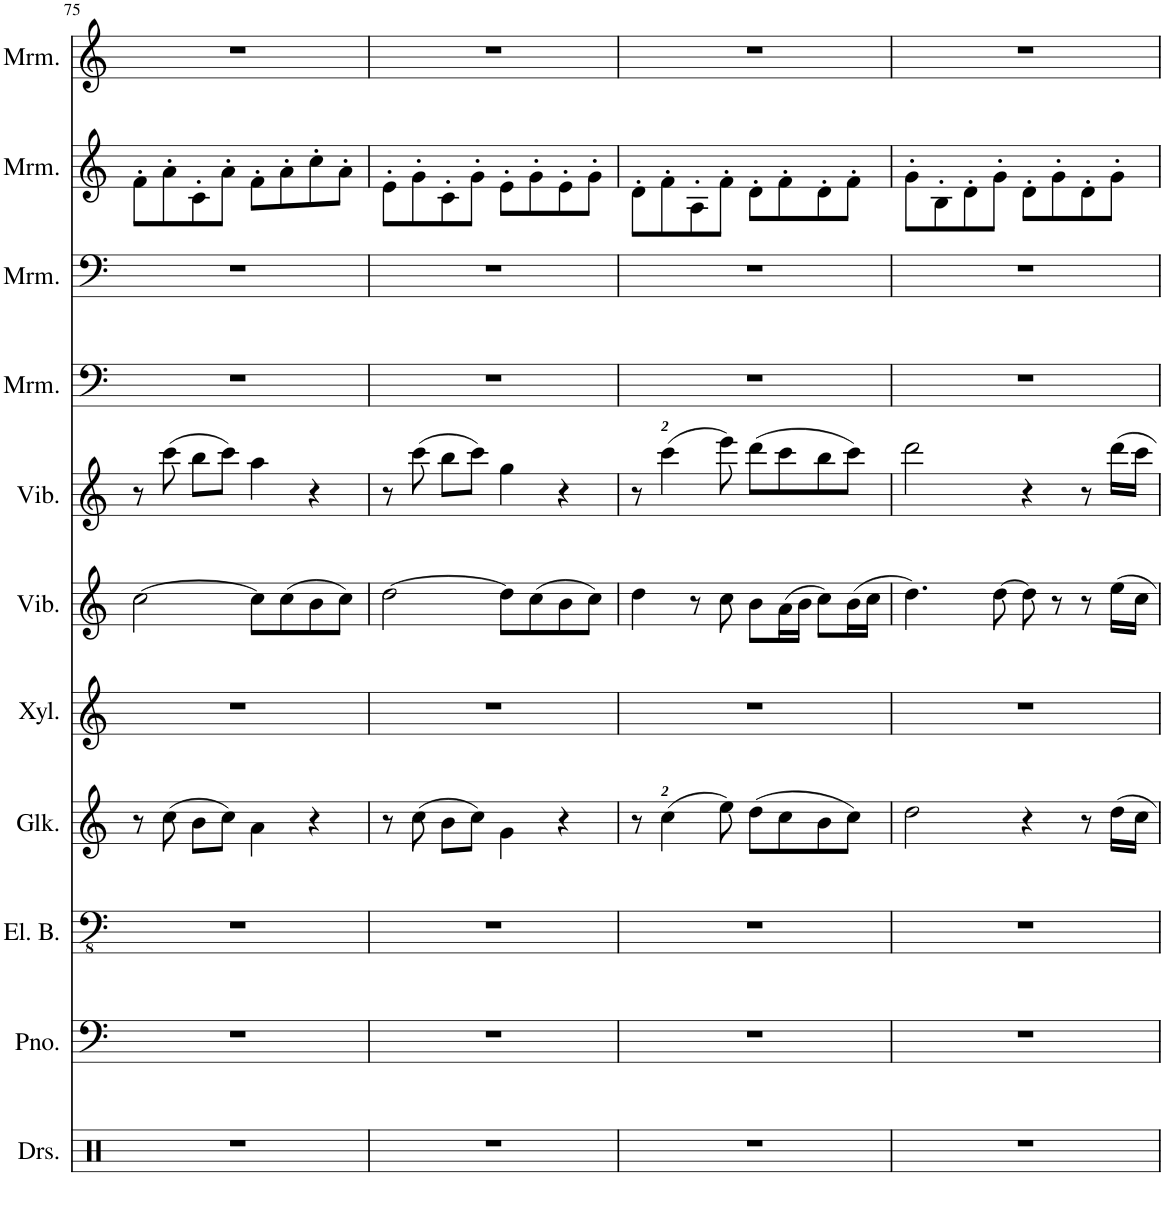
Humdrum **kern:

**kern	**kern	**kern	**kern	**kern	**kern	**kern	**kern	**kern	**kern	**kern
*part11	*part10	*part9	*part8	*part7	*part6	*part5	*part4	*part3	*part2	*part1
*staff11	*staff10	*staff9	*staff8	*staff7	*staff6	*staff5	*staff4	*staff3	*staff2	*staff1
*I"Drumset	*I"Piano	*I"Electric Bass	*I"Glockenspiel	*I"Xylophone	*I"Vibraphone	*I"Vibraphone	*I"Marimba	*I"Marimba	*I"Marimba	*I"Marimba
*I'Drs.	*I'Pno.	*I'El. B.	*I'Glk.	*I'Xyl.	*I'Vib.	*I'Vib.	*I'Mrm.	*I'Mrm.	*I'Mrm.	*I'Mrm.
!!LO:PB:g=z
*clefX	*clefF4	*clefFv4	*clefG2	*clefG2	*clefG2	*clefG2	*clefF4	*clefF4	*clefG2	*clefG2
*	*	*	*Trd-14c-24	*Trd-7c-12	*	*	*	*	*	*
*k[]	*k[]	*k[]	*k[]	*k[]	*k[]	*k[]	*k[]	*k[]	*k[]	*k[]
*M4/4	*M4/4	*M4/4	*M4/4	*M4/4	*M4/4	*M4/4	*M4/4	*M4/4	*M4/4	*M4/4
=75	=75	=75	=75	=75	=75	=75	=75	=75	=75	=75
1r	1r	1r	8r	1r	[2cc\	8r	1r	1r	8f'\L	1r
.	.	.	(8cc\	.	.	(8ccc\	.	.	8a'\	.
.	.	.	8b\L	.	.	8bb\L	.	.	8c'\	.
.	.	.	8cc\J)	.	.	8ccc\J)	.	.	8a'\J	.
.	.	.	4a\	.	8cc\L]	4aa\	.	.	8f'\L	.
.	.	.	.	.	(8cc\	.	.	.	8a'\	.
.	.	.	4r	.	8b\	4r	.	.	8cc'\	.
.	.	.	.	.	8cc\J)	.	.	.	8a'\J	.
=76	=76	=76	=76	=76	=76	=76	=76	=76	=76	=76
1r	1r	1r	8r	1r	[2dd\	8r	1r	1r	8e'\L	1r
.	.	.	(8cc\	.	.	(8ccc\	.	.	8g'\	.
.	.	.	8b\L	.	.	8bb\L	.	.	8c'\	.
.	.	.	8cc\J)	.	.	8ccc\J)	.	.	8g'\J	.
.	.	.	4g\	.	8dd\L]	4gg\	.	.	8e'\L	.
.	.	.	.	.	(8cc\	.	.	.	8g'\	.
.	.	.	4r	.	8b\	4r	.	.	8e'\	.
.	.	.	.	.	8cc\J)	.	.	.	8g'\J	.
=77	=77	=77	=77	=77	=77	=77	=77	=77	=77	=77
1r	1r	1r	8r	1r	4dd\	8r	1r	1r	8d'\L	1r
.	.	.	(4cc\	.	.	(4ccc\	.	.	8f'\	.
.	.	.	.	.	8r	.	.	.	8A'\	.
.	.	.	8ee\)	.	8cc\	8eee\)	.	.	8f'\J	.
.	.	.	(8dd\L	.	8b\L	(8ddd\L	.	.	8d'\L	.
.	.	.	8cc\	.	(16a\L	8ccc\	.	.	8f'\	.
.	.	.	.	.	16b\JJ	.	.	.	.	.
.	.	.	8b\	.	8cc\L)	8bb\	.	.	8d'\	.
.	.	.	8cc\J)	.	(16b\L	8ccc\J)	.	.	8f'\J	.
.	.	.	.	.	16cc\JJ	.	.	.	.	.
=78	=78	=78	=78	=78	=78	=78	=78	=78	=78	=78
1r	1r	1r	2dd\	1r	4.dd\)	2ddd\	1r	1r	8g'\L	1r
.	.	.	.	.	.	.	.	.	8B'\	.
.	.	.	.	.	.	.	.	.	8d'\	.
.	.	.	.	.	[8dd\	.	.	.	8g'\J	.
.	.	.	4r	.	8dd\]	4r	.	.	8d'\L	.
.	.	.	.	.	8r	.	.	.	8g'\	.
.	.	.	8r	.	8r	8r	.	.	8d'\	.
.	.	.	16dd\LL	.	16ee\LL	16ddd\LL	.	.	8g'\J	.
.	.	.	16cc\JJ	.	16cc\JJ	16ccc\JJ	.	.	.	.
=	=	=	=	=	=	=	=	=	=	=
*-	*-	*-	*-	*-	*-	*-	*-	*-	*-	*-
